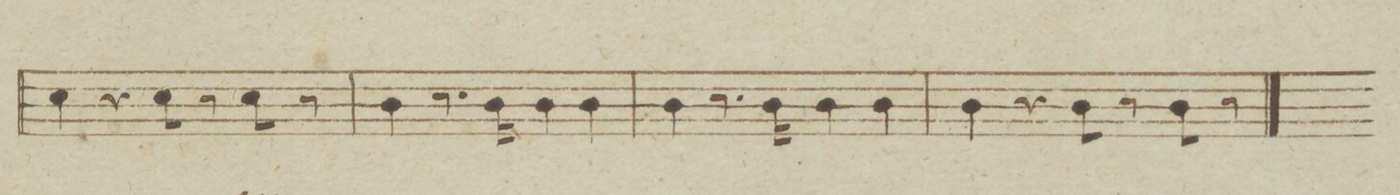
**kern	**dynam
*I"Clarinetto Secondo in B.	*
*clefG2	*
*k[b-e-]	*
*met(c)	*
*M4/4	*
4b-\	.
4r	.
8b-\	.
8r	.
8b-\	.
8r	.
=17	=17
4a\	.
8.r	.
16a\	.
4a\	.
4a\	.
=18	=18
4a\	.
8.r	.
16a\	.
4a\	.
4a\	.
=19	=19
4a\	.
4r	.
8a\	.
8r	.
8a\	.
8r	.
==20	==20
*M6/8	*
*k[b-e-]	*
*-	*-
